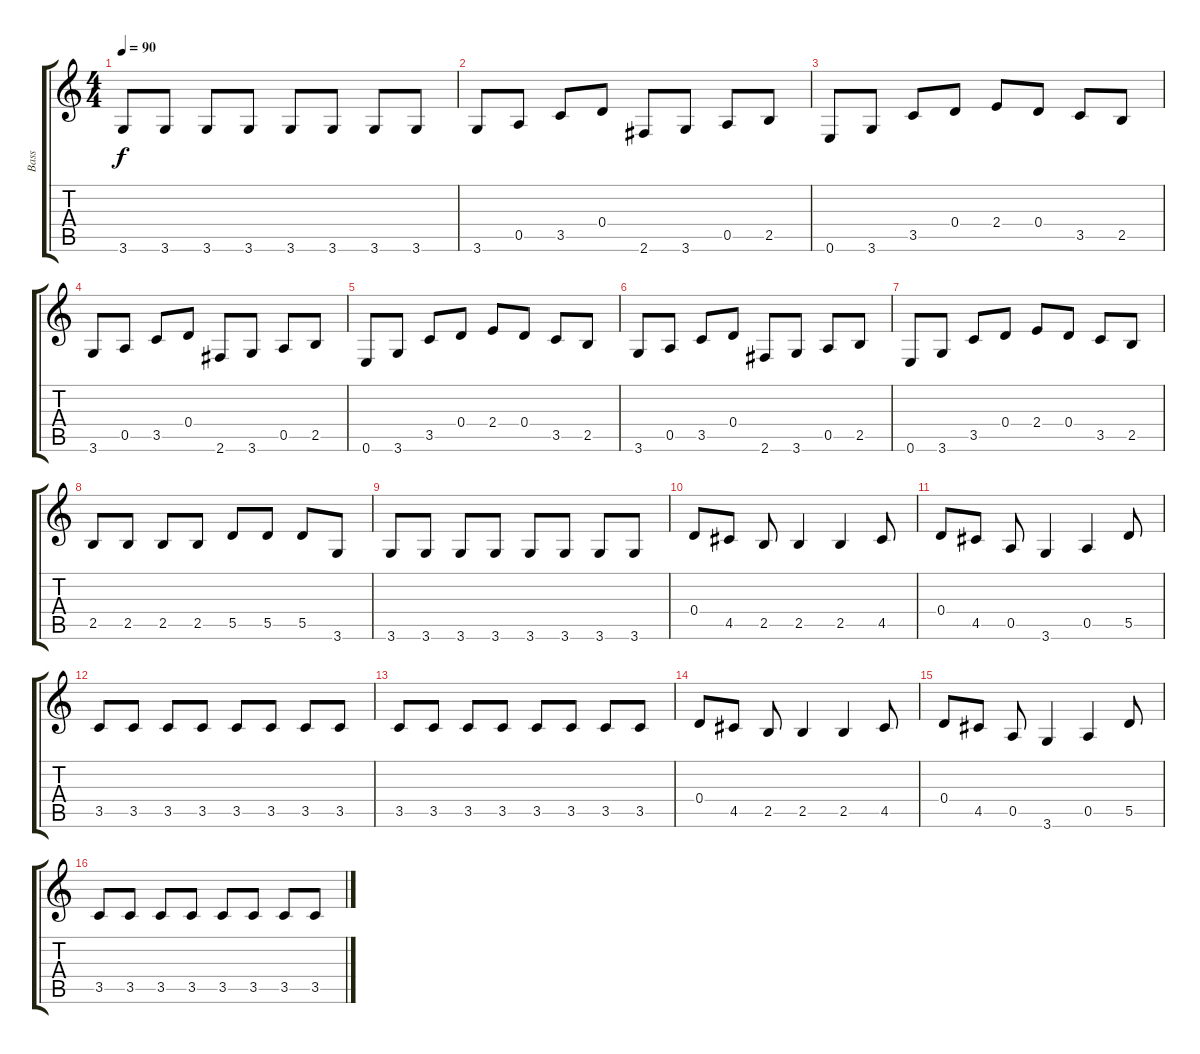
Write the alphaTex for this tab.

\track ("Bass" "Bass") {instrument electricbassfinger}
\staff {score tabs}
\tuning (E4 B3 G3 D3 A2 E2) {hide}
\ts (4 4)
\tempo 90
\clef g2
\ks c
3.6.8{dy f} 3.6.8 3.6.8 3.6.8 3.6.8 3.6.8 3.6.8 3.6.8 |
3.6.8 0.5.8 3.5.8 0.4.8 2.6.8 3.6.8 0.5.8 2.5.8 |
0.6.8 3.6.8 3.5.8 0.4.8 2.4.8 0.4.8 3.5.8 2.5.8 |
3.6.8 0.5.8 3.5.8 0.4.8 2.6.8 3.6.8 0.5.8 2.5.8 |
0.6.8 3.6.8 3.5.8 0.4.8 2.4.8 0.4.8 3.5.8 2.5.8 |
3.6.8 0.5.8 3.5.8 0.4.8 2.6.8 3.6.8 0.5.8 2.5.8 |
0.6.8 3.6.8 3.5.8 0.4.8 2.4.8 0.4.8 3.5.8 2.5.8 |
2.5.8 2.5.8 2.5.8 2.5.8 5.5.8 5.5.8 5.5.8 3.6.8 |
3.6.8 3.6.8 3.6.8 3.6.8 3.6.8 3.6.8 3.6.8 3.6.8 |
0.4.8 4.5.8 2.5.8 2.5.4 2.5.4 4.5.8 |
0.4.8 4.5.8 0.5.8 3.6.4 0.5.4 5.5.8 |
3.5.8 3.5.8 3.5.8 3.5.8 3.5.8 3.5.8 3.5.8 3.5.8 |
3.5.8 3.5.8 3.5.8 3.5.8 3.5.8 3.5.8 3.5.8 3.5.8 |
0.4.8 4.5.8 2.5.8 2.5.4 2.5.4 4.5.8 |
0.4.8 4.5.8 0.5.8 3.6.4 0.5.4 5.5.8 |
3.5.8 3.5.8 3.5.8 3.5.8 3.5.8 3.5.8 3.5.8 3.5.8
